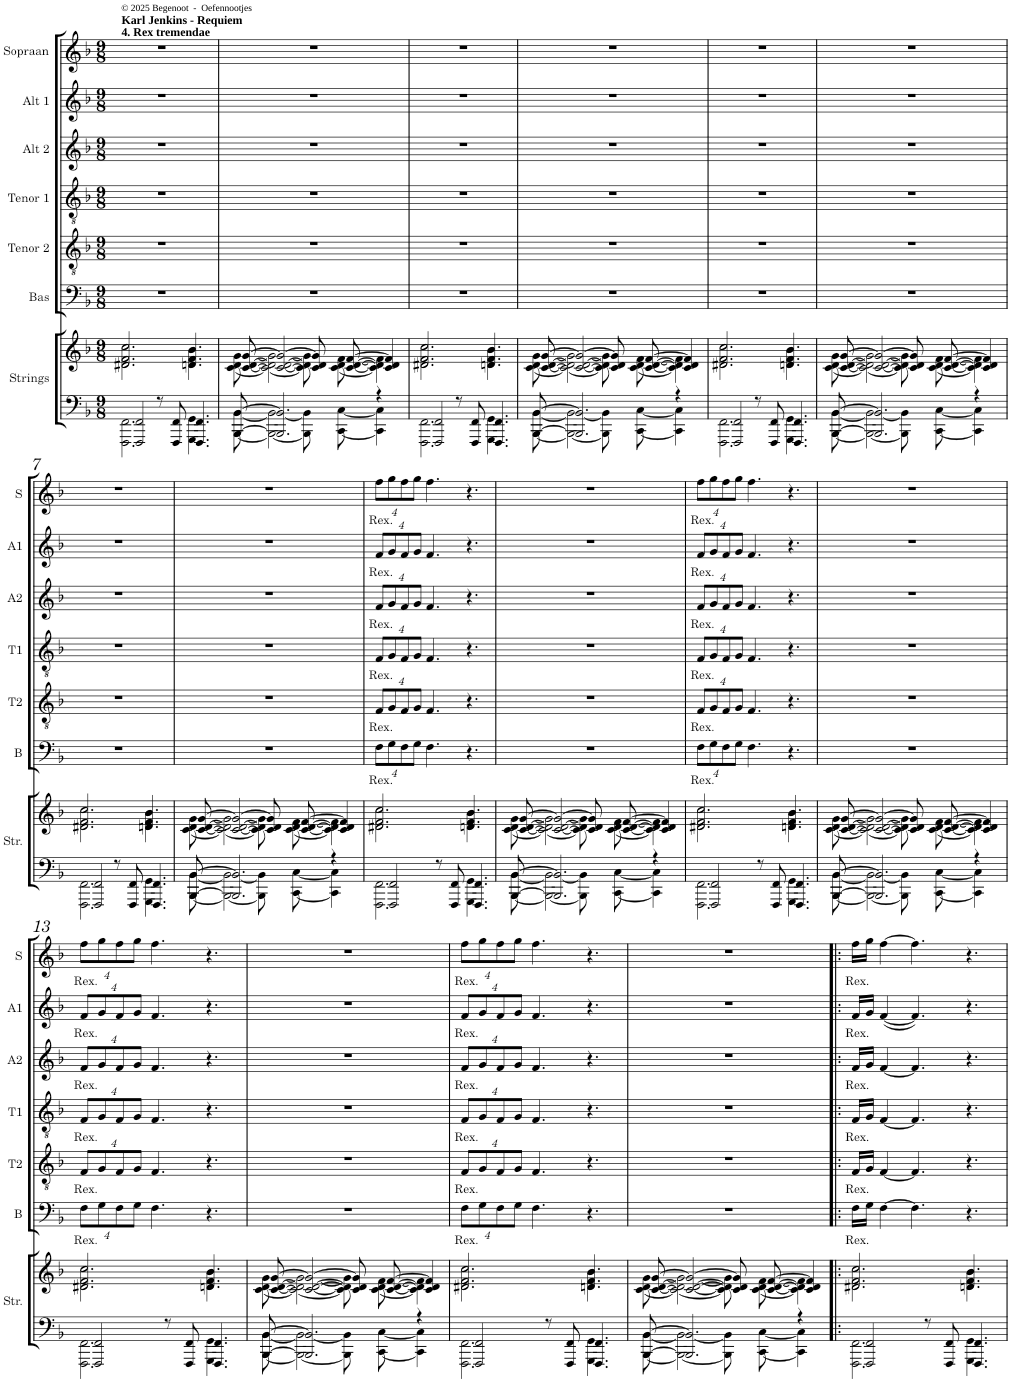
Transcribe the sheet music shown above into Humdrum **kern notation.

**kern	**kern	**kern	**text	**kern	**text	**kern	**text	**kern	**text	**kern	**text	**kern	**text
*part7	*part7	*part6	*part6	*part5	*part5	*part4	*part4	*part3	*part3	*part2	*part2	*part1	*part1
*staff8	*staff7	*staff6	*staff6	*staff5	*staff5	*staff4	*staff4	*staff3	*staff3	*staff2	*staff2	*staff1	*staff1
*I"Strings	*	*I"Bas	*	*I"Tenor 2	*	*I"Tenor 1	*	*I"Alt 2	*	*I"Alt 1	*	*I"Sopraan	*
*I'Str.	*	*I'B	*	*I'T2	*	*I'T1	*	*I'A2	*	*I'A1	*	*I'S	*
*clefF4	*clefG2	*clefF4	*	*clefGv2	*	*clefGv2	*	*clefG2	*	*clefG2	*	*clefG2	*
*k[b-]	*k[b-]	*k[b-]	*	*k[b-]	*	*k[b-]	*	*k[b-]	*	*k[b-]	*	*k[b-]	*
*F:	*F:	*F:	*	*F:	*	*F:	*	*F:	*	*F:	*	*F:	*
*M9/8	*M9/8	*M9/8	*	*M9/8	*	*M9/8	*	*M9/8	*	*M9/8	*	*M9/8	*
=1	=1	=1	=1	=1	=1	=1	=1	=1	=1	=1	=1	=1	=1
*^	*^	*	*	*	*	*	*	*	*	*	*	*	*
!	!	!	!	!	!	!	!	!	!	!	!	!	!	!LO:TX:a:B:t=Karl Jenkins - Requiem	!
!	!	!	!	!	!	!	!	!	!	!	!	!	!	!LO:TX:a:t=4. Rex tremendae	!
!	!	!	!	!	!	!	!	!	!	!	!	!	!	!LO:TX:a:t=© 2025 Begenoot  -  Oefennootjes	!
2FFF/ 2FF/	2.FFF\ 2.FF\	2.d#X/ 2.f/ 2.cc/	2.d#\ 2.f\ 2.cc\	8%9r	.	8%9r	.	8%9r	.	8%9r	.	8%9r	.	8%9r	.
8r	.	.	.	.	.	.	.	.	.	.	.	.	.	.	.
8FFF/ 8FF/	.	.	.	.	.	.	.	.	.	.	.	.	.	.	.
4.FFF/ 4.FF/	4.GGG\ 4.GG\	4.dn/ 4.f/ 4.b-/	4.d\ 4.f\ 4.b-\	.	.	.	.	.	.	.	.	.	.	.	.
=2	=2	=2	=2	=2	=2	=2	=2	=2	=2	=2	=2	=2	=2	=2	=2
[8BBB-/ [8BB-/	[8BBB-\ [8BB-\	[8c/ [8d/ [8g/	[8c\ [8d\ [8g\	8%9r	.	8%9r	.	8%9r	.	8%9r	.	8%9r	.	8%9r	.
2.BBB-/] 2.BB-/]	2BBB-\_ 2BB-\_	2c/_ 2d/_ 2g/_	2c\_ 2d\_ 2g\_	.	.	.	.	.	.	.	.	.	.	.	.
.	8BBB-\] 8BB-\]	8c/] 8d/] 8g/]	8c\] 8d\] 8g\]	.	.	.	.	.	.	.	.	.	.	.	.
.	[8CC\ [8C\	[8c/ [8d/ [8f/	[8c\ [8d\ [8f\	.	.	.	.	.	.	.	.	.	.	.	.
4r	4CC\] 4C\]	4c/] 4d/] 4f/]	4c\] 4d\] 4f\]	.	.	.	.	.	.	.	.	.	.	.	.
=3	=3	=3	=3	=3	=3	=3	=3	=3	=3	=3	=3	=3	=3	=3	=3
2FFF/ 2FF/	2.FFF\ 2.FF\	2.d#X/ 2.f/ 2.cc/	2.d#\ 2.f\ 2.cc\	8%9r	.	8%9r	.	8%9r	.	8%9r	.	8%9r	.	8%9r	.
8r	.	.	.	.	.	.	.	.	.	.	.	.	.	.	.
8FFF/ 8FF/	.	.	.	.	.	.	.	.	.	.	.	.	.	.	.
4.FFF/ 4.FF/	4.GGG\ 4.GG\	4.dn/ 4.f/ 4.b-/	4.d\ 4.f\ 4.b-\	.	.	.	.	.	.	.	.	.	.	.	.
=4	=4	=4	=4	=4	=4	=4	=4	=4	=4	=4	=4	=4	=4	=4	=4
[8BBB-/ [8BB-/	[8BBB-\ [8BB-\	[8c/ [8d/ [8g/	[8c\ [8d\ [8g\	8%9r	.	8%9r	.	8%9r	.	8%9r	.	8%9r	.	8%9r	.
2.BBB-/] 2.BB-/]	2BBB-\_ 2BB-\_	2c/_ 2d/_ 2g/_	2c\_ 2d\_ 2g\_	.	.	.	.	.	.	.	.	.	.	.	.
.	8BBB-\] 8BB-\]	8c/] 8d/] 8g/]	8c\] 8d\] 8g\]	.	.	.	.	.	.	.	.	.	.	.	.
.	[8CC\ [8C\	[8c/ [8d/ [8f/	[8c\ [8d\ [8f\	.	.	.	.	.	.	.	.	.	.	.	.
4r	4CC\] 4C\]	4c/] 4d/] 4f/]	4c\] 4d\] 4f\]	.	.	.	.	.	.	.	.	.	.	.	.
=5	=5	=5	=5	=5	=5	=5	=5	=5	=5	=5	=5	=5	=5	=5	=5
2FFF/ 2FF/	2.FFF\ 2.FF\	2.d#X/ 2.f/ 2.cc/	2.d#\ 2.f\ 2.cc\	8%9r	.	8%9r	.	8%9r	.	8%9r	.	8%9r	.	8%9r	.
8r	.	.	.	.	.	.	.	.	.	.	.	.	.	.	.
8FFF/ 8FF/	.	.	.	.	.	.	.	.	.	.	.	.	.	.	.
4.FFF/ 4.FF/	4.GGG\ 4.GG\	4.dn/ 4.f/ 4.b-/	4.d\ 4.f\ 4.b-\	.	.	.	.	.	.	.	.	.	.	.	.
=6	=6	=6	=6	=6	=6	=6	=6	=6	=6	=6	=6	=6	=6	=6	=6
[8BBB-/ [8BB-/	[8BBB-\ [8BB-\	[8c/ [8d/ [8g/	[8c\ [8d\ [8g\	8%9r	.	8%9r	.	8%9r	.	8%9r	.	8%9r	.	8%9r	.
2.BBB-/] 2.BB-/]	2BBB-\_ 2BB-\_	2c/_ 2d/_ 2g/_	2c\_ 2d\_ 2g\_	.	.	.	.	.	.	.	.	.	.	.	.
.	8BBB-\] 8BB-\]	8c/] 8d/] 8g/]	8c\] 8d\] 8g\]	.	.	.	.	.	.	.	.	.	.	.	.
.	[8CC\ [8C\	[8c/ [8d/ [8f/	[8c\ [8d\ [8f\	.	.	.	.	.	.	.	.	.	.	.	.
4r	4CC\] 4C\]	4c/] 4d/] 4f/]	4c\] 4d\] 4f\]	.	.	.	.	.	.	.	.	.	.	.	.
!!LO:LB:g=z
=7	=7	=7	=7	=7	=7	=7	=7	=7	=7	=7	=7	=7	=7	=7	=7
2FFF/ 2FF/	2.FFF\ 2.FF\	2.d#X/ 2.f/ 2.cc/	2.d#\ 2.f\ 2.cc\	8%9r	.	8%9r	.	8%9r	.	8%9r	.	8%9r	.	8%9r	.
8r	.	.	.	.	.	.	.	.	.	.	.	.	.	.	.
8FFF/ 8FF/	.	.	.	.	.	.	.	.	.	.	.	.	.	.	.
4.FFF/ 4.FF/	4.GGG\ 4.GG\	4.dn/ 4.f/ 4.b-/	4.d\ 4.f\ 4.b-\	.	.	.	.	.	.	.	.	.	.	.	.
=8	=8	=8	=8	=8	=8	=8	=8	=8	=8	=8	=8	=8	=8	=8	=8
[8BBB-/ [8BB-/	[8BBB-\ [8BB-\	[8c/ [8d/ [8g/	[8c\ [8d\ [8g\	8%9r	.	8%9r	.	8%9r	.	8%9r	.	8%9r	.	8%9r	.
2.BBB-/] 2.BB-/]	2BBB-\_ 2BB-\_	2c/_ 2d/_ 2g/_	2c\_ 2d\_ 2g\_	.	.	.	.	.	.	.	.	.	.	.	.
.	8BBB-\] 8BB-\]	8c/] 8d/] 8g/]	8c\] 8d\] 8g\]	.	.	.	.	.	.	.	.	.	.	.	.
.	[8CC\ [8C\	[8c/ [8d/ [8f/	[8c\ [8d\ [8f\	.	.	.	.	.	.	.	.	.	.	.	.
4r	4CC\] 4C\]	4c/] 4d/] 4f/]	4c\] 4d\] 4f\]	.	.	.	.	.	.	.	.	.	.	.	.
=9	=9	=9	=9	=9	=9	=9	=9	=9	=9	=9	=9	=9	=9	=9	=9
*	*	*	*	*Xbrackettup	*	*	*	*	*	*	*	*	*	*	*
!	!	!	!	!	!LO:LY:b	!	!	!	!	!	!	!	!	!	!
*	*	*	*	*	*	*Xbrackettup	*	*	*	*	*	*	*	*	*
!	!	!	!	!	!	!	!LO:LY:b	!	!	!	!	!	!	!	!
*	*	*	*	*	*	*	*	*Xbrackettup	*	*	*	*	*	*	*
!	!	!	!	!	!	!	!	!	!LO:LY:b	!	!	!	!	!	!
*	*	*	*	*	*	*	*	*	*	*Xbrackettup	*	*	*	*	*
!	!	!	!	!	!	!	!	!	!	!	!LO:LY:b	!	!	!	!
*	*	*	*	*	*	*	*	*	*	*	*	*Xbrackettup	*	*	*
!	!	!	!	!	!	!	!	!	!	!	!	!	!LO:LY:b	!	!
*	*	*	*	*	*	*	*	*	*	*	*	*	*	*Xbrackettup	*
!	!	!	!	!	!	!	!	!	!	!	!	!	!	!	!LO:LY:b
2FFF/ 2FF/	2.FFF\ 2.FF\	2.d#X/ 2.f/ 2.cc/	2.d#\ 2.f\ 2.cc\	32%3F\L	Rex.	32%3F/L	Rex.	32%3F/L	Rex.	32%3f/L	Rex.	32%3f/L	Rex.	32%3ff\L	Rex.
.	.	.	.	32%3G\	.	32%3G/	.	32%3G/	.	32%3g/	.	32%3g/	.	32%3gg\	.
.	.	.	.	32%3F\	.	32%3F/	.	32%3F/	.	32%3f/	.	32%3f/	.	32%3ff\	.
.	.	.	.	32%3G\J	.	32%3G/J	.	32%3G/J	.	32%3g/J	.	32%3g/J	.	32%3gg\J	.
.	.	.	.	4.F\	.	4.F/	.	4.F/	.	4.f/	.	4.f/	.	4.ff\	.
8r	.	.	.	.	.	.	.	.	.	.	.	.	.	.	.
8FFF/ 8FF/	.	.	.	.	.	.	.	.	.	.	.	.	.	.	.
4.FFF/ 4.FF/	4.GGG\ 4.GG\	4.dn/ 4.f/ 4.b-/	4.d\ 4.f\ 4.b-\	4.r	.	4.r	.	4.r	.	4.r	.	4.r	.	4.r	.
=10	=10	=10	=10	=10	=10	=10	=10	=10	=10	=10	=10	=10	=10	=10	=10
[8BBB-/ [8BB-/	[8BBB-\ [8BB-\	[8c/ [8d/ [8g/	[8c\ [8d\ [8g\	8%9r	.	8%9r	.	8%9r	.	8%9r	.	8%9r	.	8%9r	.
2.BBB-/] 2.BB-/]	2BBB-\_ 2BB-\_	2c/_ 2d/_ 2g/_	2c\_ 2d\_ 2g\_	.	.	.	.	.	.	.	.	.	.	.	.
.	8BBB-\] 8BB-\]	8c/] 8d/] 8g/]	8c\] 8d\] 8g\]	.	.	.	.	.	.	.	.	.	.	.	.
.	[8CC\ [8C\	[8c/ [8d/ [8f/	[8c\ [8d\ [8f\	.	.	.	.	.	.	.	.	.	.	.	.
4r	4CC\] 4C\]	4c/] 4d/] 4f/]	4c\] 4d\] 4f\]	.	.	.	.	.	.	.	.	.	.	.	.
=11	=11	=11	=11	=11	=11	=11	=11	=11	=11	=11	=11	=11	=11	=11	=11
!	!	!	!	!	!LO:LY:b	!	!LO:LY:b	!	!LO:LY:b	!	!LO:LY:b	!	!LO:LY:b	!	!LO:LY:b
2FFF/ 2FF/	2.FFF\ 2.FF\	2.d#X/ 2.f/ 2.cc/	2.d#\ 2.f\ 2.cc\	32%3F\L	Rex.	32%3F/L	Rex.	32%3F/L	Rex.	32%3f/L	Rex.	32%3f/L	Rex.	32%3ff\L	Rex.
.	.	.	.	32%3G\	.	32%3G/	.	32%3G/	.	32%3g/	.	32%3g/	.	32%3gg\	.
.	.	.	.	32%3F\	.	32%3F/	.	32%3F/	.	32%3f/	.	32%3f/	.	32%3ff\	.
.	.	.	.	32%3G\J	.	32%3G/J	.	32%3G/J	.	32%3g/J	.	32%3g/J	.	32%3gg\J	.
.	.	.	.	4.F\	.	4.F/	.	4.F/	.	4.f/	.	4.f/	.	4.ff\	.
8r	.	.	.	.	.	.	.	.	.	.	.	.	.	.	.
8FFF/ 8FF/	.	.	.	.	.	.	.	.	.	.	.	.	.	.	.
4.FFF/ 4.FF/	4.GGG\ 4.GG\	4.dn/ 4.f/ 4.b-/	4.d\ 4.f\ 4.b-\	4.r	.	4.r	.	4.r	.	4.r	.	4.r	.	4.r	.
=12	=12	=12	=12	=12	=12	=12	=12	=12	=12	=12	=12	=12	=12	=12	=12
[8BBB-/ [8BB-/	[8BBB-\ [8BB-\	[8c/ [8d/ [8g/	[8c\ [8d\ [8g\	8%9r	.	8%9r	.	8%9r	.	8%9r	.	8%9r	.	8%9r	.
2.BBB-/] 2.BB-/]	2BBB-\_ 2BB-\_	2c/_ 2d/_ 2g/_	2c\_ 2d\_ 2g\_	.	.	.	.	.	.	.	.	.	.	.	.
.	8BBB-\] 8BB-\]	8c/] 8d/] 8g/]	8c\] 8d\] 8g\]	.	.	.	.	.	.	.	.	.	.	.	.
.	[8CC\ [8C\	[8c/ [8d/ [8f/	[8c\ [8d\ [8f\	.	.	.	.	.	.	.	.	.	.	.	.
4r	4CC\] 4C\]	4c/] 4d/] 4f/]	4c\] 4d\] 4f\]	.	.	.	.	.	.	.	.	.	.	.	.
!!LO:LB:g=z
=13	=13	=13	=13	=13	=13	=13	=13	=13	=13	=13	=13	=13	=13	=13	=13
!	!	!	!	!	!LO:LY:b	!	!LO:LY:b	!	!LO:LY:b	!	!LO:LY:b	!	!LO:LY:b	!	!LO:LY:b
2FFF/ 2FF/	2.FFF\ 2.FF\	2.d#X/ 2.f/ 2.cc/	2.d#\ 2.f\ 2.cc\	32%3F\L	Rex.	32%3F/L	Rex.	32%3F/L	Rex.	32%3f/L	Rex.	32%3f/L	Rex.	32%3ff\L	Rex.
.	.	.	.	32%3G\	.	32%3G/	.	32%3G/	.	32%3g/	.	32%3g/	.	32%3gg\	.
.	.	.	.	32%3F\	.	32%3F/	.	32%3F/	.	32%3f/	.	32%3f/	.	32%3ff\	.
.	.	.	.	32%3G\J	.	32%3G/J	.	32%3G/J	.	32%3g/J	.	32%3g/J	.	32%3gg\J	.
.	.	.	.	4.F\	.	4.F/	.	4.F/	.	4.f/	.	4.f/	.	4.ff\	.
8r	.	.	.	.	.	.	.	.	.	.	.	.	.	.	.
8FFF/ 8FF/	.	.	.	.	.	.	.	.	.	.	.	.	.	.	.
4.FFF/ 4.FF/	4.GGG\ 4.GG\	4.dn/ 4.f/ 4.b-/	4.d\ 4.f\ 4.b-\	4.r	.	4.r	.	4.r	.	4.r	.	4.r	.	4.r	.
=14	=14	=14	=14	=14	=14	=14	=14	=14	=14	=14	=14	=14	=14	=14	=14
[8BBB-/ [8BB-/	[8BBB-\ [8BB-\	[8c/ [8d/ [8g/	[8c\ [8d\ [8g\	8%9r	.	8%9r	.	8%9r	.	8%9r	.	8%9r	.	8%9r	.
2.BBB-/] 2.BB-/]	2BBB-\_ 2BB-\_	2c/_ 2d/_ 2g/_	2c\_ 2d\_ 2g\_	.	.	.	.	.	.	.	.	.	.	.	.
.	8BBB-\] 8BB-\]	8c/] 8d/] 8g/]	8c\] 8d\] 8g\]	.	.	.	.	.	.	.	.	.	.	.	.
.	[8CC\ [8C\	[8c/ [8d/ [8f/	[8c\ [8d\ [8f\	.	.	.	.	.	.	.	.	.	.	.	.
4r	4CC\] 4C\]	4c/] 4d/] 4f/]	4c\] 4d\] 4f\]	.	.	.	.	.	.	.	.	.	.	.	.
=15	=15	=15	=15	=15	=15	=15	=15	=15	=15	=15	=15	=15	=15	=15	=15
!	!	!	!	!	!LO:LY:b	!	!LO:LY:b	!	!LO:LY:b	!	!LO:LY:b	!	!LO:LY:b	!	!LO:LY:b
2FFF/ 2FF/	2.FFF\ 2.FF\	2.d#X/ 2.f/ 2.cc/	2.d#\ 2.f\ 2.cc\	32%3F\L	Rex.	32%3F/L	Rex.	32%3F/L	Rex.	32%3f/L	Rex.	32%3f/L	Rex.	32%3ff\L	Rex.
.	.	.	.	32%3G\	.	32%3G/	.	32%3G/	.	32%3g/	.	32%3g/	.	32%3gg\	.
.	.	.	.	32%3F\	.	32%3F/	.	32%3F/	.	32%3f/	.	32%3f/	.	32%3ff\	.
.	.	.	.	32%3G\J	.	32%3G/J	.	32%3G/J	.	32%3g/J	.	32%3g/J	.	32%3gg\J	.
.	.	.	.	4.F\	.	4.F/	.	4.F/	.	4.f/	.	4.f/	.	4.ff\	.
8r	.	.	.	.	.	.	.	.	.	.	.	.	.	.	.
8FFF/ 8FF/	.	.	.	.	.	.	.	.	.	.	.	.	.	.	.
4.FFF/ 4.FF/	4.GGG\ 4.GG\	4.dn/ 4.f/ 4.b-/	4.d\ 4.f\ 4.b-\	4.r	.	4.r	.	4.r	.	4.r	.	4.r	.	4.r	.
=16	=16	=16	=16	=16	=16	=16	=16	=16	=16	=16	=16	=16	=16	=16	=16
[8BBB-/ [8BB-/	[8BBB-\ [8BB-\	[8c/ [8d/ [8g/	[8c\ [8d\ [8g\	8%9r	.	8%9r	.	8%9r	.	8%9r	.	8%9r	.	8%9r	.
2.BBB-/] 2.BB-/]	2BBB-\_ 2BB-\_	2c/_ 2d/_ 2g/_	2c\_ 2d\_ 2g\_	.	.	.	.	.	.	.	.	.	.	.	.
.	8BBB-\] 8BB-\]	8c/] 8d/] 8g/]	8c\] 8d\] 8g\]	.	.	.	.	.	.	.	.	.	.	.	.
.	[8CC\ [8C\	[8c/ [8d/ [8f/	[8c\ [8d\ [8f\	.	.	.	.	.	.	.	.	.	.	.	.
4r	4CC\] 4C\]	4c/] 4d/] 4f/]	4c\] 4d\] 4f\]	.	.	.	.	.	.	.	.	.	.	.	.
=17!|:	=17!|:	=17!|:	=17!|:	=17!|:	=17!|:	=17!|:	=17!|:	=17!|:	=17!|:	=17!|:	=17!|:	=17!|:	=17!|:	=17!|:	=17!|:
!	!	!	!	!	!LO:LY:b	!	!LO:LY:b	!	!LO:LY:b	!	!LO:LY:b	!	!LO:LY:b	!	!LO:LY:b
2FFF/ 2FF/	2.FFF\ 2.FF\	2.d#X/ 2.f/ 2.cc/	2.d#\ 2.f\ 2.cc\	16F\LL	Rex.	16F/LL	Rex.	16F/LL	Rex.	16f/LL	Rex.	16f/LL	Rex.	16ff\LL	Rex.
.	.	.	.	16G\JJ	.	16G/JJ	.	16G/JJ	.	16g/JJ	.	16g/JJ	.	16gg\JJ	.
.	.	.	.	[4F\	.	[4F/	.	[4F/	.	[4f/	.	(<[4f/	.	[4ff\	.
.	.	.	.	4.F\]	.	4.F/]	.	4.F/]	.	4.f/]	.	4.f/])	.	4.ff\]	.
8r	.	.	.	.	.	.	.	.	.	.	.	.	.	.	.
8FFF/ 8FF/	.	.	.	.	.	.	.	.	.	.	.	.	.	.	.
4.FFF/ 4.FF/	4.GGG\ 4.GG\	4.dn/ 4.f/ 4.b-/	4.d\ 4.f\ 4.b-\	4.r	.	4.r	.	4.r	.	4.r	.	4.r	.	4.r	.
*v	*v	*	*	*	*	*	*	*	*	*	*	*	*	*	*
*	*v	*v	*	*	*	*	*	*	*	*	*	*	*	*
=	=	=	=	=	=	=	=	=	=	=	=	=	=
*-	*-	*-	*-	*-	*-	*-	*-	*-	*-	*-	*-	*-	*-
